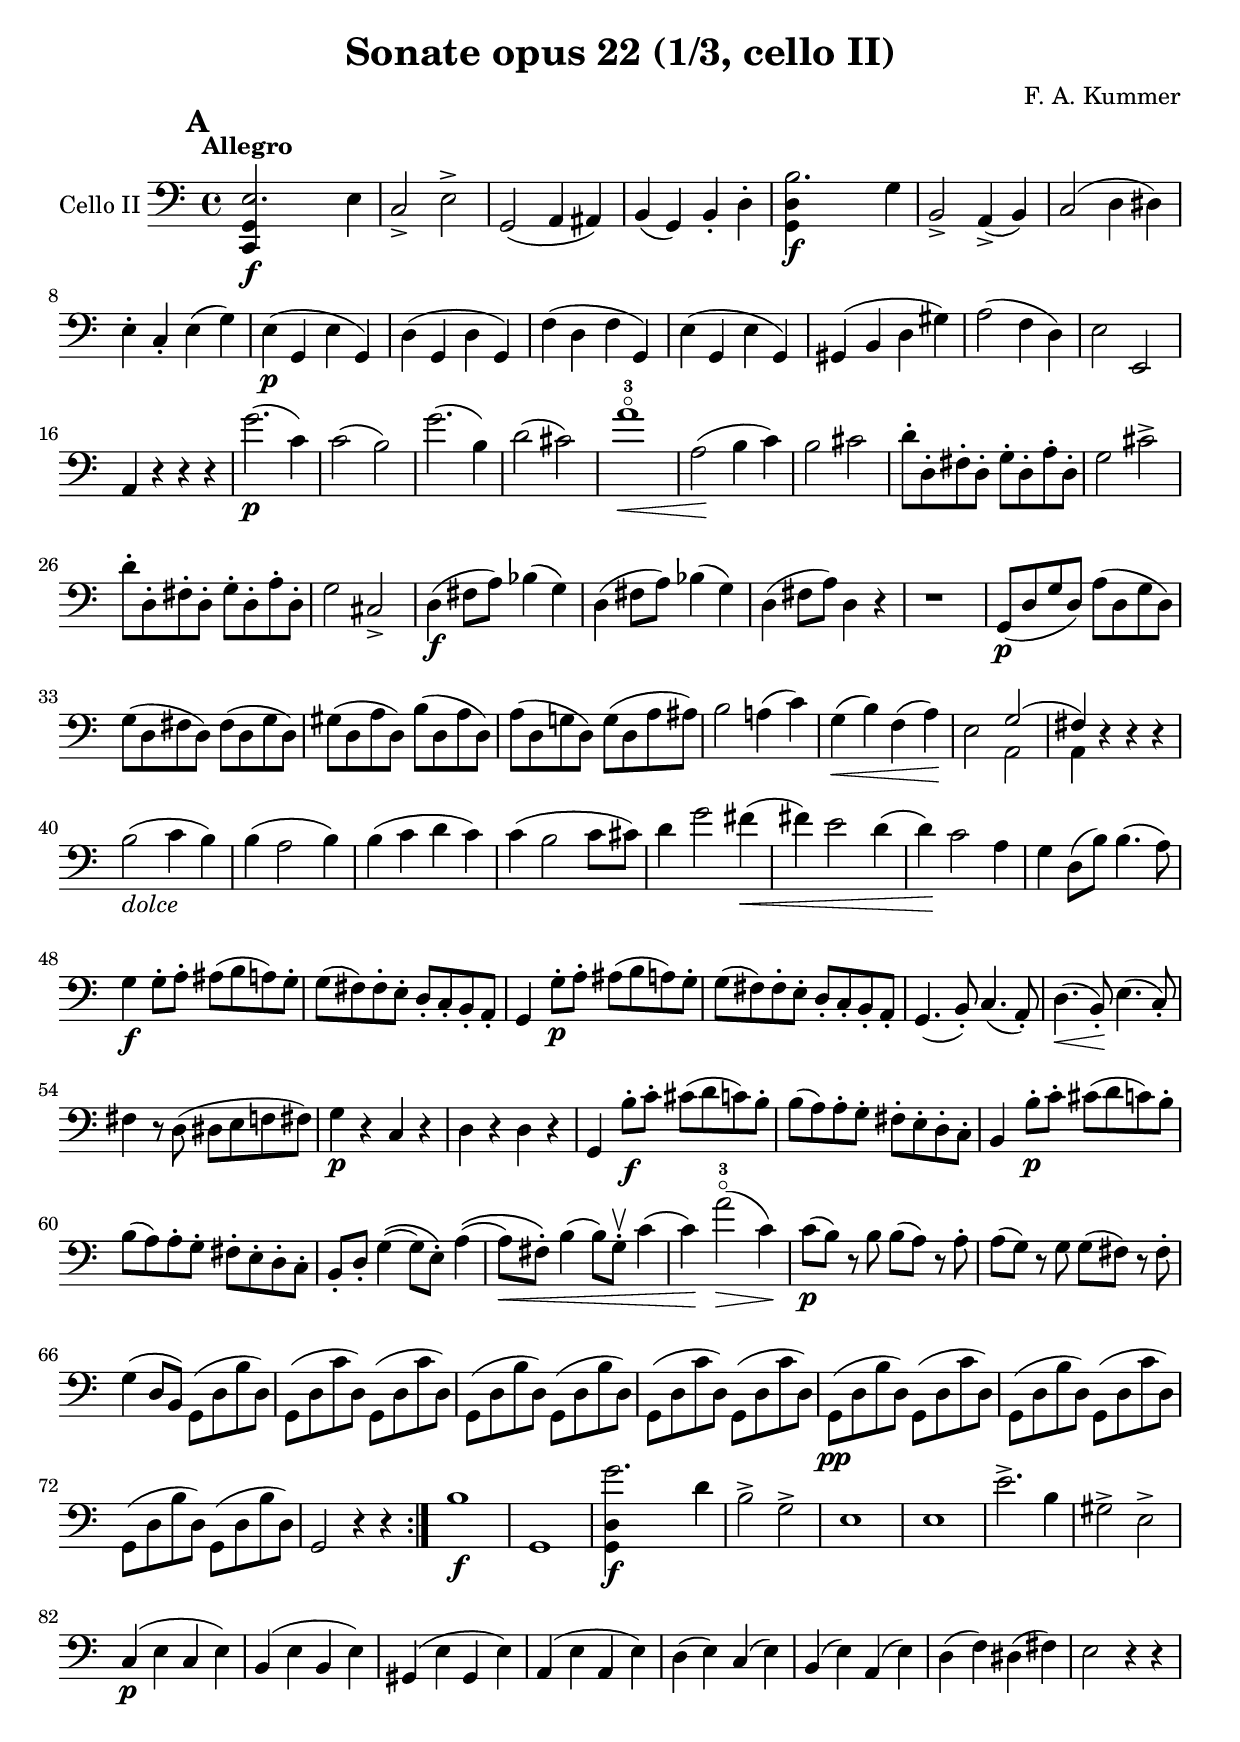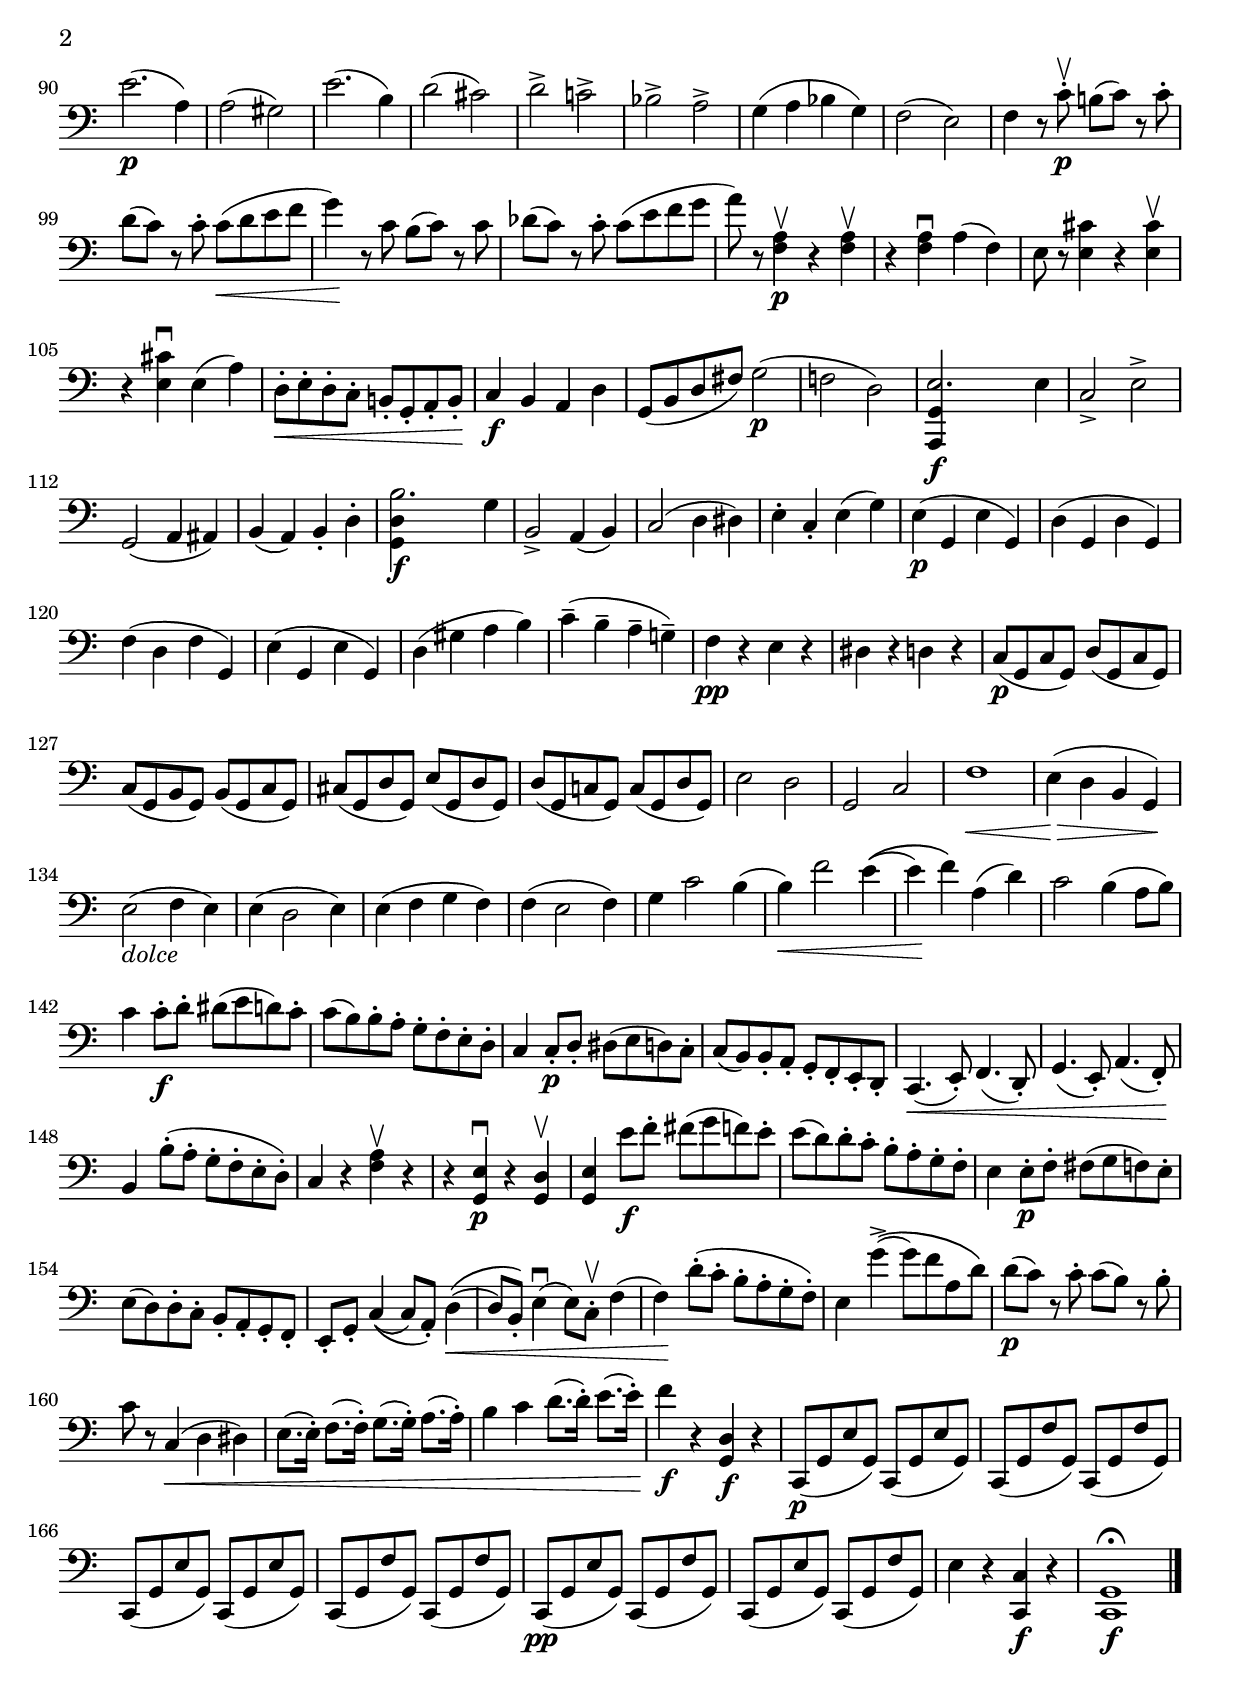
#(set-global-staff-size 21)

\version "2.18.2"

\header {
  title    = "Sonate opus 22 (1/3, cello II)"
  composer = "F. A. Kummer"
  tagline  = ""
}

\language "italiano"

allonger = \markup {
  \center-column {
    \combine
    \draw-line #'(-4 . 0)
    \arrow-head #X #RIGHT ##f
  }
}

allongercourt = \markup {
  \center-column {
    \combine
    \draw-line #'(-2 . 0)
    \arrow-head #X #RIGHT ##f
  }
}

retenir = \markup {
  \center-column {
    \concat {
      \arrow-head #X #LEFT ##f
      \hspace #-1
      \draw-line #'(-4 . 0)
    }
  }
}

retenirAppuyer = \markup {
  \center-column {
    \concat {
      \arrow-head #X #LEFT ##f
      \hspace #-1
      \override #'(thickness . 3)
      \draw-line #'(-4 . 0)
    }
  }
}

extup = \markup {
  \center-column {
    \arrow-head #Y #UP ##t
  }
}

extdown = \markup {
  \center-column {
    \arrow-head #Y #DOWN ##t
  }
}

extover = \markup {
  \center-column {
    \beam #0.75 #0 #0.75
  }
}

\score {
  \new Staff
  \with {instrumentName = #"Cello II"}
  {
%    \override TextScript.avoid-slur = #'inside
%    \override TextScript.outside-staff-priority = ##f
%    \override Score.Fingering.avoid-slur = #'inside
%    \override Score.StrokeFinger.avoid-slur = #'inside
    \override Hairpin.to-barline = ##f
    \tempo Allegro
    \time 4/4
    \key do \major
    \clef bass

    \mark \default
    \repeat volta 2 {
      <<do,4\f sol,4 mi2.>> mi4                                        % 1
      do2-> mi2->                                                      % 2
      sol,2(la,4 lad,4)                                                % 3
      si,4(sol,4) si,4-. re4-.                                         % 4
      <<sol,4\f re4 si2.>> sol4                                        % 5
      si,2-> la,4->(si,4)                                              % 6
      do2(re4 red4)                                                    % 7
      mi4-. do4-. mi4(sol4)                                            % 8
      mi4\p(sol,4 mi4 sol,4)                                           % 9
      re4(sol,4 re4 sol,4)                                             % 10
      fa4(re4 fa4 sol,4)                                               % 11
      mi4(sol,4 mi4 sol,4)                                             % 12
      sold,4(si,4 re4 sold4)                                           % 13
      la2(fa4 re4)                                                     % 14
      mi2 mi,2                                                         % 15
      la,4 r4 r4 r4                                                    % 16
      sol'2.\p(do'4)                                                   % 17
      do'2(si2)                                                        % 18
      sol'2.(si4)                                                      % 19
      re'2(dod'2)                                                      % 20
      la'1-3\flageolet\<                                               % 21
      la2\!(si4 do'4)                                                  % 22
      si2 dod'2                                                        % 23
      re'8-. re8-. fad8-. re8-. sol8-. re8-. la8-. re8-.               % 24
      sol2 dod'2->                                                     % 25
      re'8-. re8-. fad8-. re8-. sol8-. re8-. la8-. re8-.               % 26
      sol2 dod2->                                                      % 27
      re4\f(fad8 la8) sib4(sol4)                                       % 28
      re4(fad8 la8) sib4(sol4)                                         % 29
      re4(fad8 la8) re4 r4                                             % 30
      r1                                                               % 31
      sol,8\p(re8 sol8 re8) la8(re8 sol8 re8)                          % 32
      sol8(re8 fad8 re8) fad8(re8 sol8 re8)                            % 33
      sold8(re8 la8 re8) si8(re8 la8 re8)                              % 34
      la8(re8 sol!8 re8) sol8(re8 la8 lad8)                            % 35
      si2 la!4(do'4)                                                   % 36
      sol4\<(si4) fa4(la4)\!                                           % 37
      mi2 <<{sol2(fad4)}\\{la,2 la,4}>> r4 r4 r4                  % 38 % 39
      si2_\markup{\italic "dolce"}(do'4 si4)                           % 40
      si4(la2 si4)                                                     % 41
      si4(do'4 re'4 do'4)                                              % 42
      do'4(si2 do'8 dod'8)                                             % 43
      re'4 sol'2 fad'4\<(                                              % 44
      fad'4) mi'2 re'4(                                                % 45
      re'4)\! do'2 la4                                                 % 46
      sol4 re8(si8) si4.(la8)                                          % 47
      sol4\f sol8-. la8-. lad8(si8 la8) sol8-.                         % 48
      sol8(fad8) fad8-. mi8-. re8-. do8-. si,8-. la,8-.                % 49
      sol,4 sol8-.\p la8-. lad8(si8 la8) sol8-.                        % 50
      sol8(fad8) fad8-. mi8-. re8-. do8-. si,8-. la,8-.                % 51
      sol,4.(si,8-.) do4.(la,8-.)                                      % 52
      re4.\<(si,8-.)\! mi4.(do8-.)                                     % 53
      fad4 r8 re8(red8 mi8 fa!8 fad8)                                  % 54
      sol4\p r4 do4 r4                                                 % 55
      re4 r4 re4 r4                                                    % 56
      sol,4 si8-.\f do'8-. dod'8(re'8 do'8) si8-.                      % 57
      si8(la8) la8-. sol8-. fad8-. mi8-. re8-. do8-.                   % 58
      si,4 si8-.\p do'8-. dod'8(re'8 do'8) si8-.                       % 59
      si8(la8) la8-. sol8-. fad8-. mi8-. re8-. do8-.                   % 60
      si,8-. re8-. sol4\((sol8) mi8-.\) la4\((                         % 61
      la8\<) fad8-.\) si4(si8) sol8-.\upbow do'4(                      % 62
      do'4\!) la'2-3\flageolet\>(do'4)\!                               % 63
      do'8\p(si8) r8 si8 si8(la8) r8 la8-.                             % 64
      la8(sol8) r8 sol8 sol8(fad8) r8 fad8-.                           % 65
      sol4(re8 si,8) sol,8(re8 si8 re8)                                % 66
      sol,8(re8 do'8 re8) sol,8(re8 do'8 re8)                          % 67
      sol,8(re8 si8 re8) sol,8(re8 si8 re8)                            % 68
      sol,8(re8 do'8 re8) sol,8(re8 do'8 re8)                          % 69
      sol,8\pp(re8 si8 re8) sol,8(re8 do'8 re8)                        % 70
      sol,8(re8 si8 re8) sol,8(re8 do'8 re8)                           % 71
      sol,8(re8 si8 re8) sol,8(re8 si8 re8)                            % 72
      sol,2 r4 r4                                                      % 73
    }
    si1\f                                                              % 74
    sol,1                                                              % 75
    <<sol,4\f re4 sol'2.>> re'4                                        % 76
    si2-> sol2->                                                       % 77
    mi1                                                                % 78
    mi1                                                                % 79
    mi'2.-> si4                                                        % 80
    sold2-> mi2->                                                      % 81
    do4\p(mi4 do4 mi4)                                                 % 82
    si,4(mi4 si,4 mi4)                                                 % 83
    sold,4(mi4 sold,4 mi4)                                             % 84
    la,4(mi4 la,4 mi4)                                                 % 85
    re4(mi4) do4(mi4)                                                  % 86
    si,4(mi4) la,4(mi4)                                                % 87
    re4(fa4) red4(fad4)                                                % 88
    mi2 r4 r4                                                          % 89
    mi'2.\p(la4)                                                       % 90
    la2(sold2)                                                         % 91
    mi'2.(si4)                                                         % 92
    re'2(dod'2)                                                        % 93
    re'2-> do'!2->                                                     % 94
    sib2-> la2->                                                       % 95
    sol4(la4 sib4 sol4)                                                % 96
    fa2(mi2)                                                           % 97
    fa4 r8 do'8\p-.\upbow si!8(do'8) r8 do'8-.                         % 98
    re'8(do'8) r8 do'8-. do'8\<(re'8 mi'8 fa'8                         % 99
    sol'4)\! r8 do'8 si8(do'8) r8 do'8                                 % 100
    reb'8(do'8) r8 do'8-. do'8(mi'8 fa'8 sol'8                         % 101
    la'8) r8 <<fa4\p la4\upbow>> r4 <<fa4 la4\upbow>>                  % 102
    r4 <<fa4 la4\downbow>> la4(fa4)                                    % 103
    mi8 r8 <<mi4 dod'4>> r4 <<mi4 dod'4\upbow>>                        % 104
    r4 <<mi4 dod'4\downbow>> mi4(la4)                                  % 105
    re8-.\< mi8-. re8-. do8-. si,!8-. sol,8-. la,8-. si,8-.\!          % 106
    do4\f si,4 la,4 re4                                                % 107
    sol,8(si,8 re8 fad8) sol2\p(                                       % 108
    fa!2 re2)                                                          % 109
    <<la,,4\f sol,4 mi2.>> mi4                                         % 110
    do2-> mi2->                                                        % 111
    sol,2(la,4 lad,4)                                                  % 112
    si,4(la,4) si,4-. re4-.                                            % 113
    <<sol,4\f re4 si2.>> sol4                                          % 114
    si,2-> la,4(si,4)                                                  % 115
    do2(re4 red4)                                                      % 116
    mi4-. do4-. mi4(sol4)                                              % 117
    mi4\p(sol,4 mi4 sol,4)                                             % 118
    re4(sol,4 re4 sol,4)                                               % 119
    fa4(re4 fa4 sol,4)                                                 % 120
    mi4(sol,4 mi4 sol,4)                                               % 121
    re4(sold4 la4 si4)                                                 % 122
    do'4--(si4-- la4-- sol!4--)                                        % 123
    fa4\pp r4 mi4 r4                                                   % 124
    red4 r4 re!4 r4                                                    % 125
    do8\p(sol,8 do8 sol,8) re8(sol,8 do8 sol,8)                        % 126
    do8(sol,8 si,8 sol,8) si,8(sol,8 do8 sol,8)                        % 127
    dod8(sol,8 re8 sol,8) mi8(sol,8 re8 sol,8)                         % 128
    re8(sol,8 do!8 sol,8) do8(sol,8 re8 sol,8)                         % 129
    mi2 re2                                                            % 130
    sol,2 do2                                                          % 131
    fa1\<                                                              % 132
    mi4\!\>(re4 si,4 sol,4)\!                                          % 133
    mi2_\markup{\italic "dolce"}(fa4 mi4)                              % 134
    mi4(re2 mi4)                                                       % 135
    mi4(fa4 sol4 fa4)                                                  % 136
    fa4(mi2 fa4)                                                       % 137
    sol4 do'2 si4(                                                     % 138
    si4)\< fa'2 mi'4\((mi'4)\! fa'4\) la4(re'4)                 % 139 % 140
    do'2 si4(la8 si8)                                                  % 141
    do'4 do'8\f-. re'8-. red'8(mi'8 re'8) do'8-.                       % 142
    do'8(si8) si8-. la8-. sol8-. fa8-. mi8-. re8-.                     % 143
    do4 do8\p-. re8-. red8(mi8 re8) do8-.                              % 144
    do8(si,8) si,8-. la,8-. sol,8-. fa,8-. mi,8-. re,8-.               % 145
    do,4.\<(mi,8-.) fa,4.(re,8-.)                                      % 146
    sol,4.(mi,8-.) la,4.(fa,8-.)\!                                     % 147
    si,4 si8-.(la8-. sol8-. fa8-. mi8-. re8-.)                         % 148
    do4 r4 <<fa4 la4\upbow>> r4                                        % 149
    r4 <<sol,4\p mi4\downbow>> r4 <<sol,4 re4\upbow>>                  % 150
    <<sol,4 mi4>> mi'8\f fa'8-. fad'8(sol'8 fa'8) mi'8-.               % 151
    mi'8(re'8) re'8-. do'8-. si8-. la8-. sol8-. fa8-.                  % 152
    mi4 mi8\p-. fa8-. fad8(sol8 fa8) mi8-.                             % 153
    mi8(re8) re8-. do8-. si,8-. la,8-. sol,8-. fa,8-.                  % 154
    mi,8-. sol,8-. do4\((do8) la,8-.\)
    re4\<\((re8) si,8-.\) mi4\downbow(mi8) do8-.\upbow fa4(      % 155 % 156
    fa4\!) re'8-.(do'8-. si8-. la8-. sol8-. fa8-.)                     % 157
    mi4 sol'4->\((sol'8) fa'8 la8 re'8\)                               % 158
    re'8\p(do'8) r8 do'8-. do'8(si8) r8 si8-.                          % 159
    do'8 r8 do4\<(re4 red4)                                            % 160
    mi8.(mi16-.) fa8.(fa16-.) sol8.(sol16-.) la8.(la16-.)              % 161
    si4 do'4 re'8.(re'16-.) mi'8.(mi'16-.)\!                           % 162
    fa'4\f r4 <<sol,4\f re4>> r4                                       % 163
    do,8\p(sol,8 mi8 sol,8) do,8(sol,8 mi8 sol,8)                      % 164
    do,8(sol,8 fa8 sol,8) do,8(sol,8 fa8 sol,8)                        % 165
    do,8(sol,8 mi8 sol,8) do,8(sol,8 mi8 sol,8)                        % 166
    do,8(sol,8 fa8 sol,8) do,8(sol,8 fa8 sol,8)                        % 167
    do,8\pp(sol,8 mi8 sol,8) do,8(sol,8 fa8 sol,8)                     % 168
    do,8(sol,8 mi8 sol,8) do,8(sol,8 fa8 sol,8)                        % 169
    mi4 r4 <<do,4\f do4>> r4                                           % 170
    <<do,1\f sol,1\fermata>>                                           % 171
    \bar "|."
  }
}
